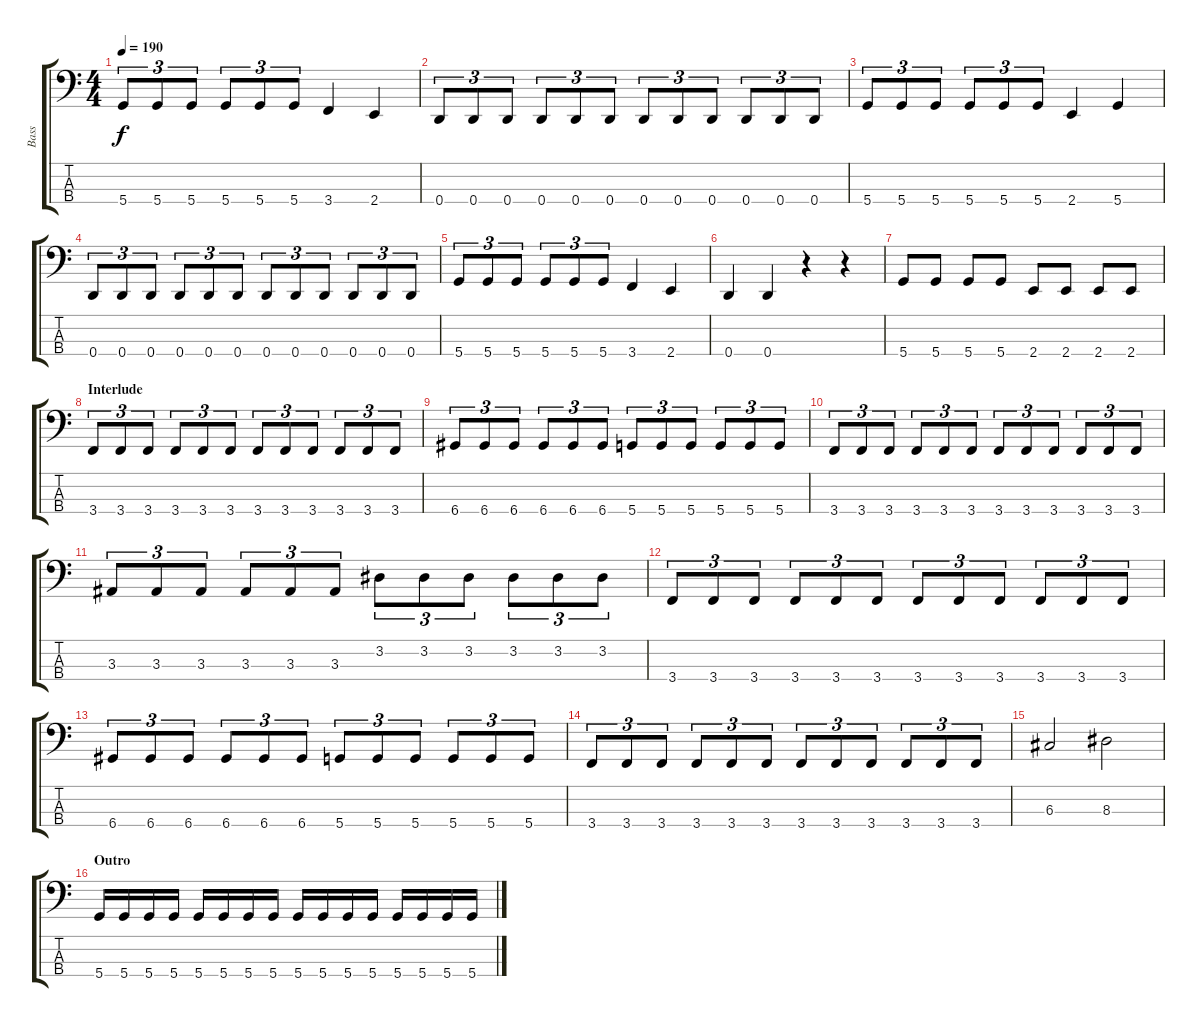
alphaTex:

\track ("Bass" "Bass") {instrument electricbasspick}
\staff {score tabs}
\tuning (F2 C2 G1 D1) {hide}
\ts (4 4)
\tempo 190
\clef f4
\ks c
5.4.8{tu (3 2) dy f} 5.4.8{tu (3 2)} 5.4.8{tu (3 2)} 5.4.8{tu (3 2)} 5.4.8{tu (3 2)} 5.4.8{tu (3 2)} 3.4.4 2.4.4 |
0.4.8{tu (3 2)} 0.4.8{tu (3 2)} 0.4.8{tu (3 2)} 0.4.8{tu (3 2)} 0.4.8{tu (3 2)} 0.4.8{tu (3 2)} 0.4.8{tu (3 2)} 0.4.8{tu (3 2)} 0.4.8{tu (3 2)} 0.4.8{tu (3 2)} 0.4.8{tu (3 2)} 0.4.8{tu (3 2)} |
5.4.8{tu (3 2)} 5.4.8{tu (3 2)} 5.4.8{tu (3 2)} 5.4.8{tu (3 2)} 5.4.8{tu (3 2)} 5.4.8{tu (3 2)} 2.4.4 5.4.4 |
0.4.8{tu (3 2)} 0.4.8{tu (3 2)} 0.4.8{tu (3 2)} 0.4.8{tu (3 2)} 0.4.8{tu (3 2)} 0.4.8{tu (3 2)} 0.4.8{tu (3 2)} 0.4.8{tu (3 2)} 0.4.8{tu (3 2)} 0.4.8{tu (3 2)} 0.4.8{tu (3 2)} 0.4.8{tu (3 2)} |
5.4.8{tu (3 2)} 5.4.8{tu (3 2)} 5.4.8{tu (3 2)} 5.4.8{tu (3 2)} 5.4.8{tu (3 2)} 5.4.8{tu (3 2)} 3.4.4 2.4.4 |
0.4.4 0.4.4 r.4 r.4 |
5.4.8 5.4.8 5.4.8 5.4.8 2.4.8 2.4.8 2.4.8 2.4.8 |
\section ("" "Interlude")
3.4.8{tu (3 2)} 3.4.8{tu (3 2)} 3.4.8{tu (3 2)} 3.4.8{tu (3 2)} 3.4.8{tu (3 2)} 3.4.8{tu (3 2)} 3.4.8{tu (3 2)} 3.4.8{tu (3 2)} 3.4.8{tu (3 2)} 3.4.8{tu (3 2)} 3.4.8{tu (3 2)} 3.4.8{tu (3 2)} |
6.4.8{tu (3 2)} 6.4.8{tu (3 2)} 6.4.8{tu (3 2)} 6.4.8{tu (3 2)} 6.4.8{tu (3 2)} 6.4.8{tu (3 2)} 5.4.8{tu (3 2)} 5.4.8{tu (3 2)} 5.4.8{tu (3 2)} 5.4.8{tu (3 2)} 5.4.8{tu (3 2)} 5.4.8{tu (3 2)} |
3.4.8{tu (3 2)} 3.4.8{tu (3 2)} 3.4.8{tu (3 2)} 3.4.8{tu (3 2)} 3.4.8{tu (3 2)} 3.4.8{tu (3 2)} 3.4.8{tu (3 2)} 3.4.8{tu (3 2)} 3.4.8{tu (3 2)} 3.4.8{tu (3 2)} 3.4.8{tu (3 2)} 3.4.8{tu (3 2)} |
3.3.8{tu (3 2)} 3.3.8{tu (3 2)} 3.3.8{tu (3 2)} 3.3.8{tu (3 2)} 3.3.8{tu (3 2)} 3.3.8{tu (3 2)} 3.2.8{tu (3 2)} 3.2.8{tu (3 2)} 3.2.8{tu (3 2)} 3.2.8{tu (3 2)} 3.2.8{tu (3 2)} 3.2.8{tu (3 2)} |
3.4.8{tu (3 2)} 3.4.8{tu (3 2)} 3.4.8{tu (3 2)} 3.4.8{tu (3 2)} 3.4.8{tu (3 2)} 3.4.8{tu (3 2)} 3.4.8{tu (3 2)} 3.4.8{tu (3 2)} 3.4.8{tu (3 2)} 3.4.8{tu (3 2)} 3.4.8{tu (3 2)} 3.4.8{tu (3 2)} |
6.4.8{tu (3 2)} 6.4.8{tu (3 2)} 6.4.8{tu (3 2)} 6.4.8{tu (3 2)} 6.4.8{tu (3 2)} 6.4.8{tu (3 2)} 5.4.8{tu (3 2)} 5.4.8{tu (3 2)} 5.4.8{tu (3 2)} 5.4.8{tu (3 2)} 5.4.8{tu (3 2)} 5.4.8{tu (3 2)} |
3.4.8{tu (3 2)} 3.4.8{tu (3 2)} 3.4.8{tu (3 2)} 3.4.8{tu (3 2)} 3.4.8{tu (3 2)} 3.4.8{tu (3 2)} 3.4.8{tu (3 2)} 3.4.8{tu (3 2)} 3.4.8{tu (3 2)} 3.4.8{tu (3 2)} 3.4.8{tu (3 2)} 3.4.8{tu (3 2)} |
6.3.2 8.3.2 |
\section ("" "Outro")
5.4.16 5.4.16 5.4.16 5.4.16 5.4.16 5.4.16 5.4.16 5.4.16 5.4.16 5.4.16 5.4.16 5.4.16 5.4.16 5.4.16 5.4.16 5.4.16
